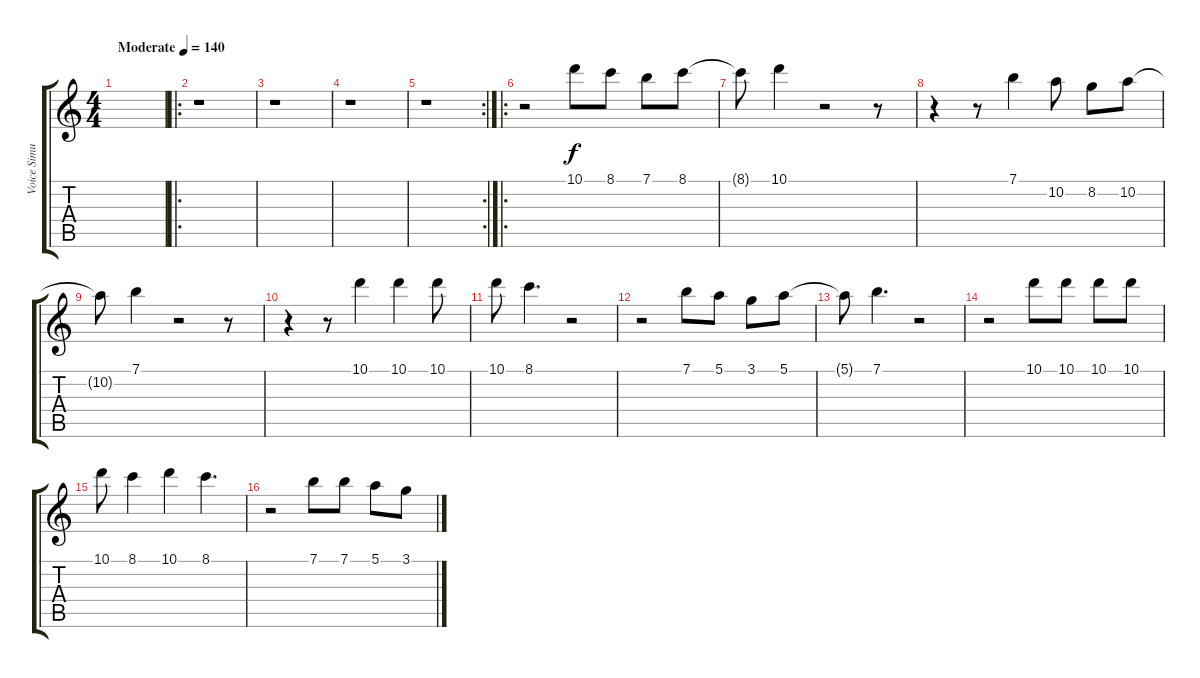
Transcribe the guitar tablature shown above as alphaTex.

\track ("Voice Simulation" "Voice Simu") {instrument acousticguitarsteel}
\staff {score tabs}
\tuning (E4 B3 G3 D3 A2 E2) {hide}
\ts (4 4)
\tempo (140 "Moderate")
\clef g2
\ks c
|
\ro
r.1 |
r.1 |
r.1 |
\rc 2
r.1 |
\ro
r.2 10.1.8 8.1.8 7.1.8 8.1.8 |
8.1{t}.8 10.1.4 r.2 r.8 |
r.4 r.8 7.1.4 10.2.8 8.2.8 10.2.8 |
10.2{t}.8 7.1.4 r.2 r.8 |
r.4 r.8 10.1.4 10.1.4 10.1.8 |
10.1.8 8.1.4{d} r.2 |
r.2 7.1.8 5.1.8 3.1.8 5.1.8 |
5.1{t}.8 7.1.4{d} r.2 |
r.2 10.1.8 10.1.8 10.1.8 10.1.8 |
10.1.8 8.1.4 10.1.4 8.1.4{d} |
r.2 7.1.8 7.1.8 5.1.8 3.1.8
